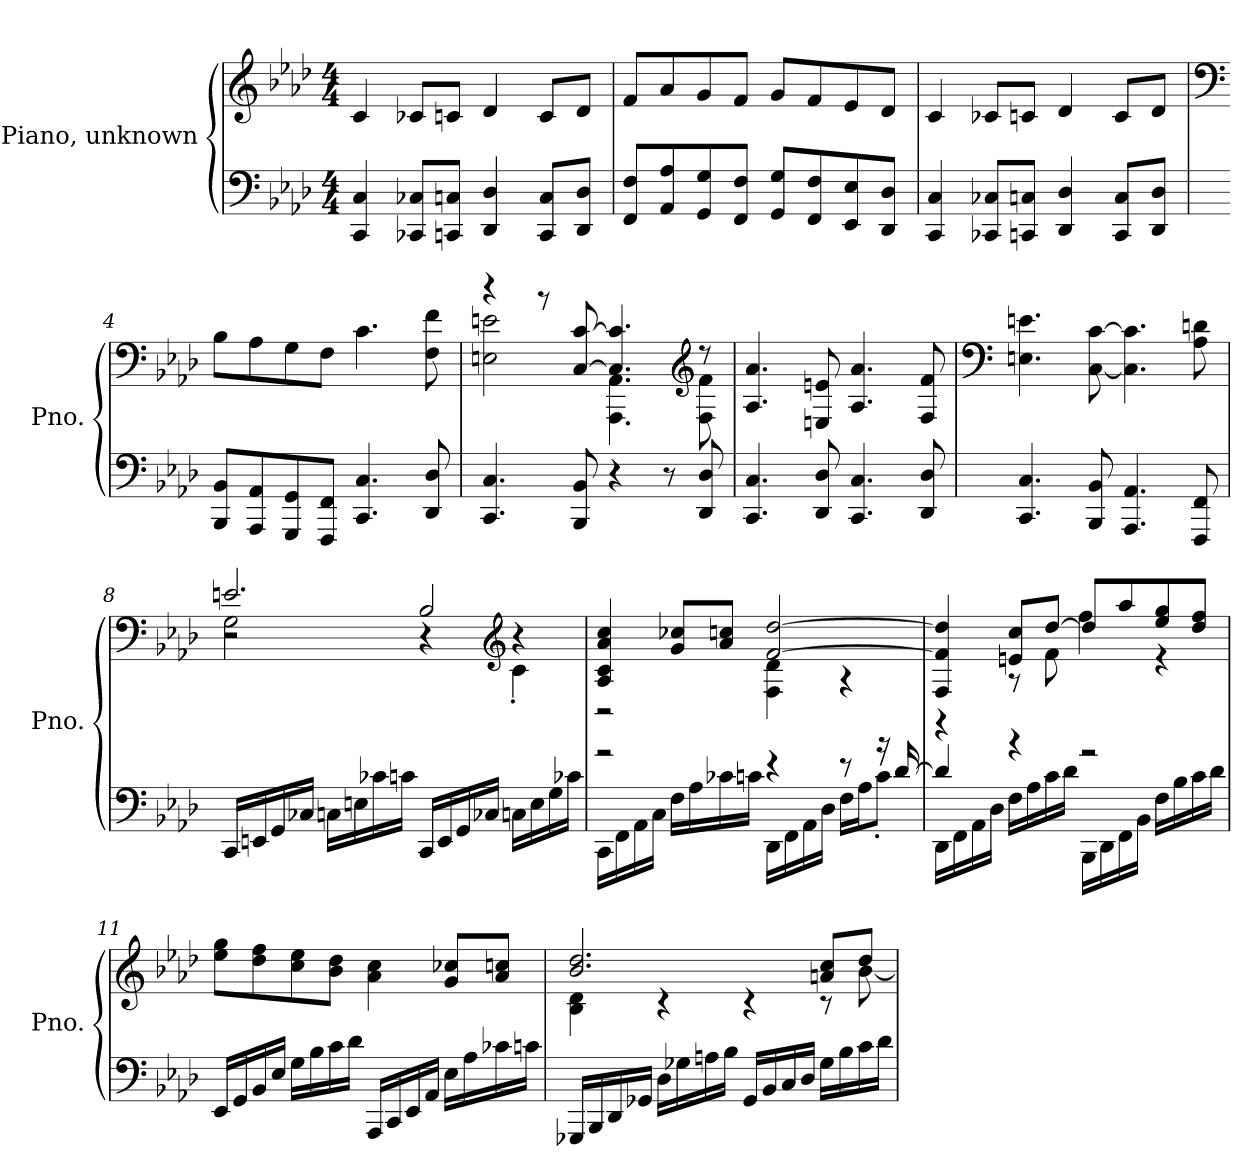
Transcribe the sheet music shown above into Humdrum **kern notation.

**kern	**kern
*part1	*part1
*staff2	*staff1
*I"Piano, unknown	*
*I'Pno.	*
*clefF4	*clefG2
*k[b-e-a-d-]	*k[b-e-a-d-]
*M4/4	*M4/4
*MM120	*MM120
=1	=1
4CC/ 4C/	4c/
8CC-X/ 8C-X/L	8c-X/L
8CCn/ 8Cn/J	8cn/J
4DD-/ 4D-/	4d-/
8CC/ 8C/L	8c/L
8DD-/ 8D-/J	8d-/J
=2	=2
8FF/ 8F/L	8f/L
8AA-/ 8A-/	8a-/
8GG/ 8G/	8g/
8FF/ 8F/J	8f/J
8GG/ 8G/L	8g/L
8FF/ 8F/	8f/
8EE-/ 8E-/	8e-/
8DD-/ 8D-/J	8d-/J
=3	=3
4CC/ 4C/	4c/
8CC-X/ 8C-X/L	8c-X/L
8CCn/ 8Cn/J	8cn/J
4DD-/ 4D-/	4d-/
8CC/ 8C/L	8c/L
8DD-/ 8D-/J	8d-/J
=4	=4
*	*clefF4
8BBB-/ 8BB-/L	8B-\L
8AAA-/ 8AA-/	8A-\
8GGG/ 8GG/	8G\
8FFF/ 8FF/J	8F\J
4.CC/ 4.C/	4.c\
8DD-/ 8D-/	8F\ 8f\
!!LO:LB:g=z
=5	=5
*	*^
4.CC/ 4.C/	4r	2En\ 2en\
.	8r	.
8BBB-/ 8BB-/	[8C/ [8c/	.
4r	4.C/] 4.c/]	4.AAA-\ 4.AA-\
8r	.	.
*	*clefG2	*
8DD-/ 8D-/	8r	8F\ 8f\
*	*v	*v
=6	=6
4.CC/ 4.C/	4.A-/ 4.a-/
8DD-/ 8D-/	8En/ 8en/
4.CC/ 4.C/	4.A-/ 4.a-/
8DD-/ 8D-/	8F/ 8f/
=7	=7
*	*clefF4
4.CC/ 4.C/	4.En\ 4.en\
8BBB-/ 8BB-/	[8C\ [8c\
4.AAA-/ 4.AA-/	4.C\] 4.c\]
8FFF/ 8FF/	8A-\ 8dn\
!!LO:LB:g=z
=8	=8
*	*^
*	*	*^
16CC/LL	2.en/	2G\	2r
16EEn/	.	.	.
16GG/	.	.	.
16C-X/JJ	.	.	.
16Cn\LL	.	.	.
16En\	.	.	.
16c-X\	.	.	.
16cn\JJ	.	.	.
16CC/LL	.	4r	2B-/
16EE/	.	.	.
16GG/	.	.	.
16C-X/JJ	.	.	.
*	*clefG2	*	*
16Cn\LL	4r	4c'\	.
16E\	.	.	.
16G\	.	.	.
16c-X\JJ	.	.	.
*	*	*v	*v
=9	=9	=9
*^	*	*
2r	16CC\LL	4A-/ 4c/ 4a-/ 4cc/	2r
.	16FF\	.	.
.	16AA-\	.	.
.	16C\JJ	.	.
.	16F\LL	8g/ 8cc-X/L	.
.	16A-\	.	.
.	16c-X\	8a-/ 8ccn/J	.
.	16cn\JJ	.	.
4r	16DD-\LL	[2f/ [2dd-/	4F\ 4d-\
.	16FF\	.	.
.	16AA-\	.	.
.	16D-\JJ	.	.
8r	16F\LL	.	4r
.	16A-\J	.	.
16r	8c'\J	.	.
[16d-/	.	.	.
!!LO:LB:g=z	!!
=10	=10	=10	=10
4d-/]	16DD-\LL	4F/ 4f/] 4dd-/]	4r
.	16FF\	.	.
.	16AA-\	.	.
.	16D-\JJ	.	.
4r	16F\LL	8en/ 8cc/L	8r
.	16A-\	.	.
.	16c\	[8dd-/J	8f\
.	16d-\JJ	.	.
2r	16BBB-\LL	8dd-/L]	4ff\
.	16DD-\	.	.
.	16FF\	8aa-/	.
.	16BB-\JJ	.	.
.	16F\LL	8ee-/ 8gg/	4r
.	16B-\	.	.
.	16c\	8dd-/ 8ff/J	.
.	16d-\JJ	.	.
*v	*v	*	*
*	*v	*v
=11	=11
16EE-/LL	8ee-\ 8gg\L
16GG/	.
16BB-/	8dd-\ 8ff\
16E-/JJ	.
16G\LL	8cc\ 8ee-\
16B-\	.
16c\	8b-\ 8dd-\J
16d-\JJ	.
16AAA-/LL	4a-\ 4cc\
16CC/	.
16EE-/	.
16AA-/JJ	.
16E-\LL	8g/ 8cc-X/L
16A-\	.
16c-X\	8a-/ 8ccn/J
16cn\JJ	.
!!LO:LB:g=z
=12	=12
*	*^
16GGG-X/LL	2.b-/ 2.dd-/	4B-\ 4d-\
16BBB-/	.	.
16DD-/	.	.
16GG-X/JJ	.	.
16D-\LL	.	4r
16G-X\	.	.
16An\	.	.
16B-\JJ	.	.
16GG-/LL	.	4r
16BB-/	.	.
16C/	.	.
16D-/JJ	.	.
16G-\LL	8an/ 8cc/L	8r
16B-\	.	.
16c\	8dd-/J	[8b-\
16d-\JJ	.	.
*	*v	*v
=	=
*-	*-
